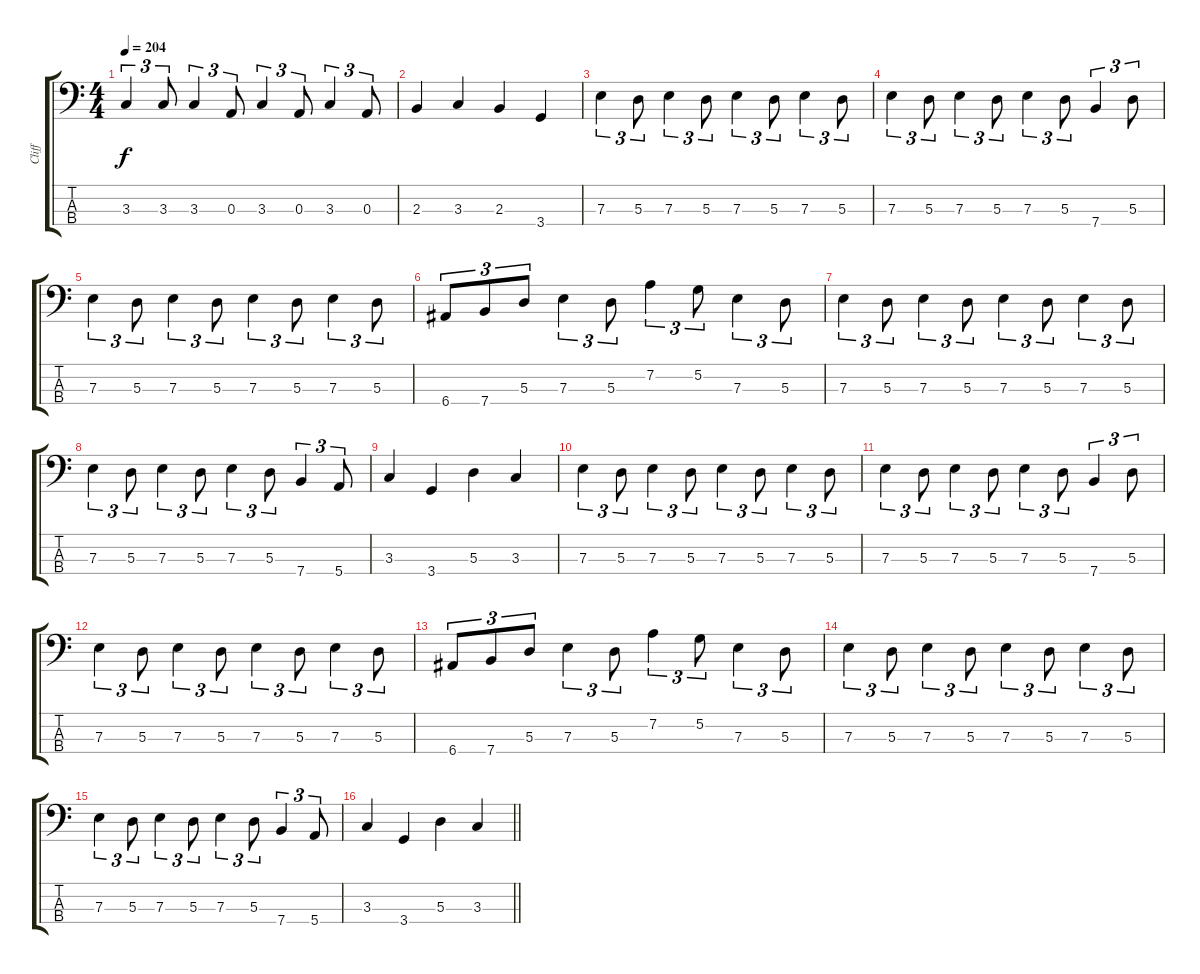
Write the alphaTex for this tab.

\track ("Cliff" "Cliff") {instrument electricbassfinger}
\staff {score tabs}
\tuning (G2 D2 A1 E1) {hide}
\ts (4 4)
\tempo 204
\clef f4
\ks c
3.3.4{tu (3 2) dy f} 3.3.8{tu (3 2)} 3.3.4{tu (3 2)} 0.3.8{tu (3 2)} 3.3.4{tu (3 2)} 0.3.8{tu (3 2)} 3.3.4{tu (3 2)} 0.3.8{tu (3 2)} |
2.3.4 3.3.4 2.3.4 3.4.4 |
7.3.4{tu (3 2)} 5.3.8{tu (3 2)} 7.3.4{tu (3 2)} 5.3.8{tu (3 2)} 7.3.4{tu (3 2)} 5.3.8{tu (3 2)} 7.3.4{tu (3 2)} 5.3.8{tu (3 2)} |
7.3.4{tu (3 2)} 5.3.8{tu (3 2)} 7.3.4{tu (3 2)} 5.3.8{tu (3 2)} 7.3.4{tu (3 2)} 5.3.8{tu (3 2)} 7.4.4{tu (3 2)} 5.3.8{tu (3 2)} |
7.3.4{tu (3 2)} 5.3.8{tu (3 2)} 7.3.4{tu (3 2)} 5.3.8{tu (3 2)} 7.3.4{tu (3 2)} 5.3.8{tu (3 2)} 7.3.4{tu (3 2)} 5.3.8{tu (3 2)} |
6.4.8{tu (3 2)} 7.4.8{tu (3 2)} 5.3.8{tu (3 2)} 7.3.4{tu (3 2)} 5.3.8{tu (3 2)} 7.2.4{tu (3 2)} 5.2.8{tu (3 2)} 7.3.4{tu (3 2)} 5.3.8{tu (3 2)} |
7.3.4{tu (3 2)} 5.3.8{tu (3 2)} 7.3.4{tu (3 2)} 5.3.8{tu (3 2)} 7.3.4{tu (3 2)} 5.3.8{tu (3 2)} 7.3.4{tu (3 2)} 5.3.8{tu (3 2)} |
7.3.4{tu (3 2)} 5.3.8{tu (3 2)} 7.3.4{tu (3 2)} 5.3.8{tu (3 2)} 7.3.4{tu (3 2)} 5.3.8{tu (3 2)} 7.4.4{tu (3 2)} 5.4.8{tu (3 2)} |
3.3.4 3.4.4 5.3.4 3.3.4 |
7.3.4{tu (3 2)} 5.3.8{tu (3 2)} 7.3.4{tu (3 2)} 5.3.8{tu (3 2)} 7.3.4{tu (3 2)} 5.3.8{tu (3 2)} 7.3.4{tu (3 2)} 5.3.8{tu (3 2)} |
7.3.4{tu (3 2)} 5.3.8{tu (3 2)} 7.3.4{tu (3 2)} 5.3.8{tu (3 2)} 7.3.4{tu (3 2)} 5.3.8{tu (3 2)} 7.4.4{tu (3 2)} 5.3.8{tu (3 2)} |
7.3.4{tu (3 2)} 5.3.8{tu (3 2)} 7.3.4{tu (3 2)} 5.3.8{tu (3 2)} 7.3.4{tu (3 2)} 5.3.8{tu (3 2)} 7.3.4{tu (3 2)} 5.3.8{tu (3 2)} |
6.4.8{tu (3 2)} 7.4.8{tu (3 2)} 5.3.8{tu (3 2)} 7.3.4{tu (3 2)} 5.3.8{tu (3 2)} 7.2.4{tu (3 2)} 5.2.8{tu (3 2)} 7.3.4{tu (3 2)} 5.3.8{tu (3 2)} |
7.3.4{tu (3 2)} 5.3.8{tu (3 2)} 7.3.4{tu (3 2)} 5.3.8{tu (3 2)} 7.3.4{tu (3 2)} 5.3.8{tu (3 2)} 7.3.4{tu (3 2)} 5.3.8{tu (3 2)} |
7.3.4{tu (3 2)} 5.3.8{tu (3 2)} 7.3.4{tu (3 2)} 5.3.8{tu (3 2)} 7.3.4{tu (3 2)} 5.3.8{tu (3 2)} 7.4.4{tu (3 2)} 5.4.8{tu (3 2)} |
\barLineRight lightlight
3.3.4 3.4.4 5.3.4 3.3.4
